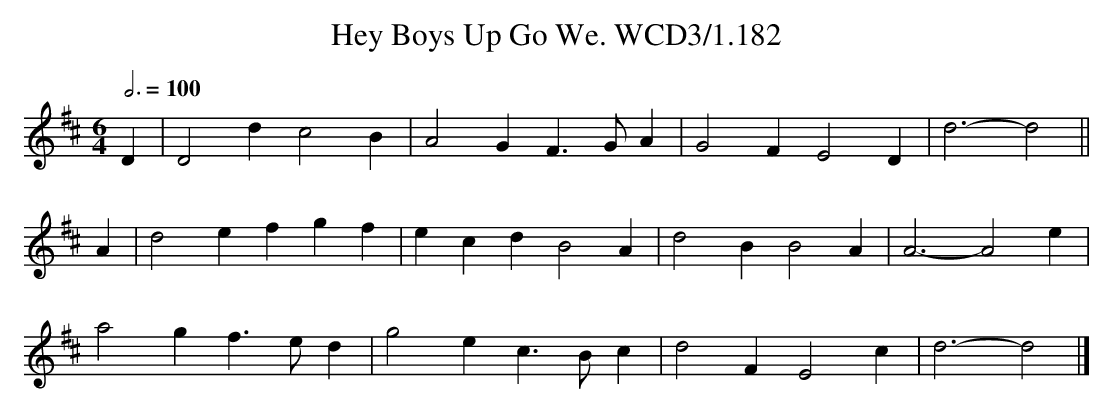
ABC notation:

X:1
T:Hey Boys Up Go We. WCD3/1.182
M:6/4
L:1/4
Q:3/4=100
K:D
D|D2d c2B|A2G F3/G/A|G2F E2D|d3-d2||
A|d2e fgf|ecd B2A|d2B B2A|A3- A2e|
a2g f3/e/d|g2e c3/B/c|d2F E2c|d3- d2|]
